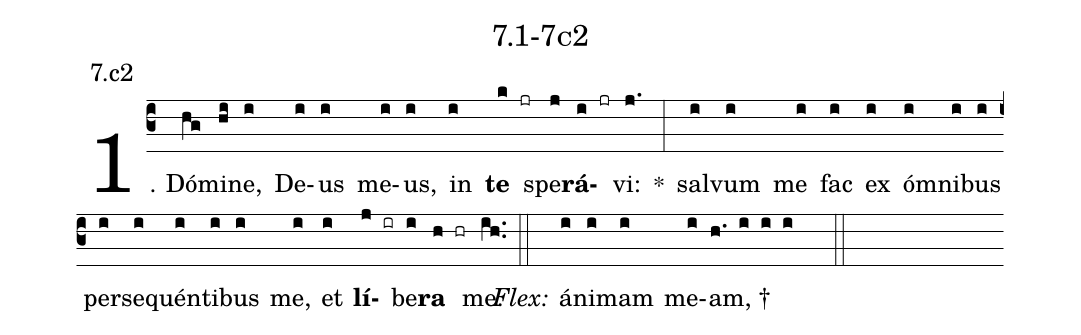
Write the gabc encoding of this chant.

name: 7.1-7c2;
annotation: 7.c2;
%%
(c3)1. Dó(hg)mi(hi)ne,(i) De(i)us(i) me(i)us,(i) in(i) <b>te</b>(k jr) spe(j)<b>rá</b>(i jr)vi:(j.) *(:) sal(i)vum(i) me(i) fac(i) ex(i) óm(i)ni(i)bus(i) per(i)se(i)quén(i)ti(i)bus(i) me,(i) et(i) <b>lí</b>(j ir)be(i)<b>ra</b>(h hr) me.(ih..) (::)
<i>Flex:</i>()  á(i)ni(i)mam(i) me(i)am, †(h. i i i  ::)
